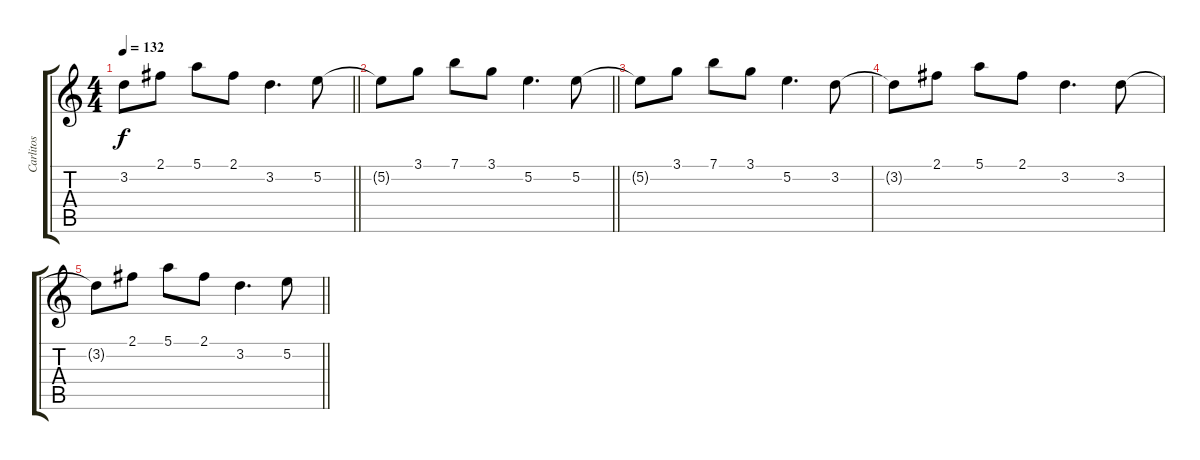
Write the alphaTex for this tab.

\track ("Carlitos" "Carlitos") {instrument distortionguitar}
\staff {score tabs}
\tuning (E4 B3 G3 D3 A2 E2) {hide}
\ts (4 4)
\tempo 132
\clef g2
\barLineRight lightlight
\ks c
3.2{t}.8{dy f} 2.1.8 5.1.8 2.1.8 3.2.4{d} 5.2.8 |
\barLineRight lightlight
5.2{t}.8 3.1.8 7.1.8 3.1.8 5.2.4{d} 5.2.8 |
5.2{t}.8 3.1.8 7.1.8 3.1.8 5.2.4{d} 3.2.8 |
3.2{t}.8 2.1.8 5.1.8 2.1.8 3.2.4{d} 3.2.8 |
\barLineRight lightlight
3.2{t}.8 2.1.8 5.1.8 2.1.8 3.2.4{d} 5.2.8
